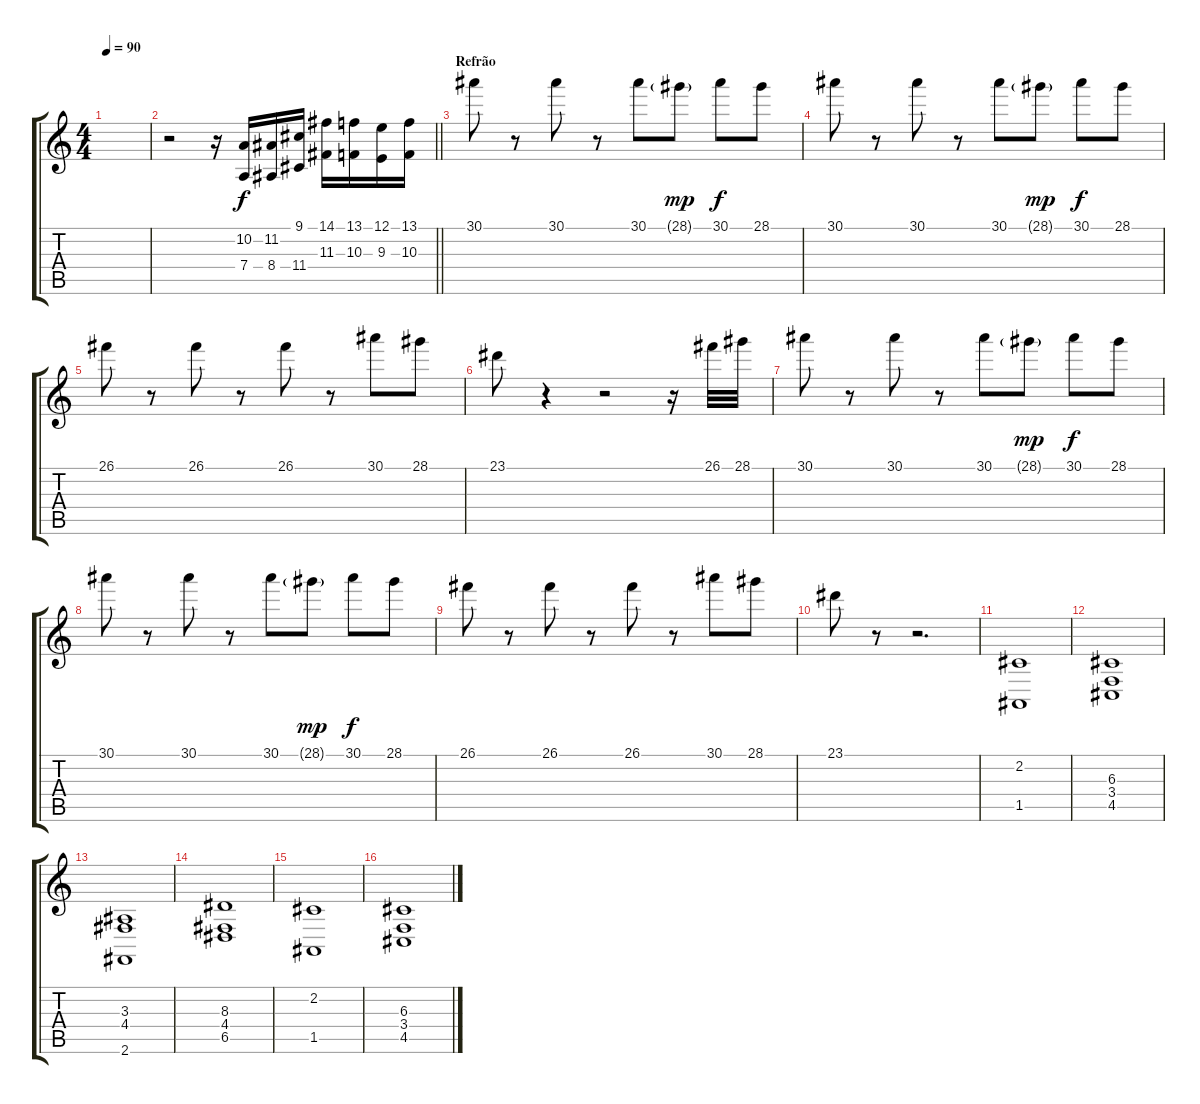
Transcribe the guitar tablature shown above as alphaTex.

\track "" {instrument stringensemble1}
\staff {score tabs}
\tuning (E4 B3 G3 D3 A2 E2) {hide}
\ts (4 4)
\tempo 90
\clef g2
\ks c
|
\barLineRight lightlight
r.2 r.16 (10.2 7.4).16 (11.2 8.4).16 (9.1 11.4).16 (14.1 11.3).16 (13.1 10.3).16 (12.1 9.3).16 (13.1 10.3).16 |
\section ("" "Refrão")
30.1.8 r.8 30.1.8 r.8 30.1.8 28.1{g}.8{dy mp} 30.1.8{dy f} 28.1.8 |
30.1.8 r.8 30.1.8 r.8 30.1.8 28.1{g}.8{dy mp} 30.1.8{dy f} 28.1.8 |
26.1.8 r.8 26.1.8 r.8 26.1.8 r.8 30.1.8 28.1.8 |
23.1.8 r.4 r.2 r.16 26.1.32 28.1.32 |
30.1.8 r.8 30.1.8 r.8 30.1.8 28.1{g}.8{dy mp} 30.1.8{dy f} 28.1.8 |
30.1.8 r.8 30.1.8 r.8 30.1.8 28.1{g}.8{dy mp} 30.1.8{dy f} 28.1.8 |
26.1.8 r.8 26.1.8 r.8 26.1.8 r.8 30.1.8 28.1.8 |
23.1.8 r.8 r.2{d} |
(2.2 1.5).1 |
(6.3 3.4 4.5).1 |
(3.3 4.4 2.6).1 |
(8.3 4.4 6.5).1 |
(2.2 1.5).1 |
(6.3 3.4 4.5).1
